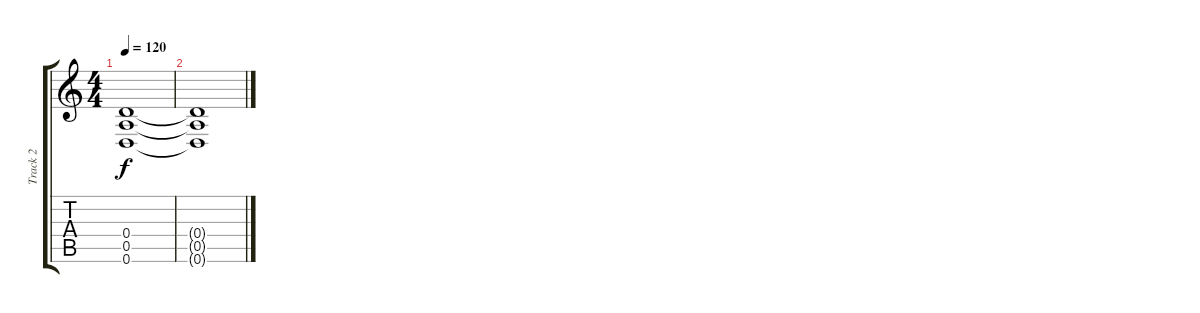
\track ("Track 2" "Track 2") {instrument distortionguitar}
\staff {score tabs}
\tuning (E4 B3 G3 D3 A2 D2) {hide}
\ts (4 4)
\tempo 120
\clef g2
\ks c
(0.4{t} 0.5{t} 0.6{t}).1{dy f} |
(0.4{t} 0.5{t} 0.6{t}).1
